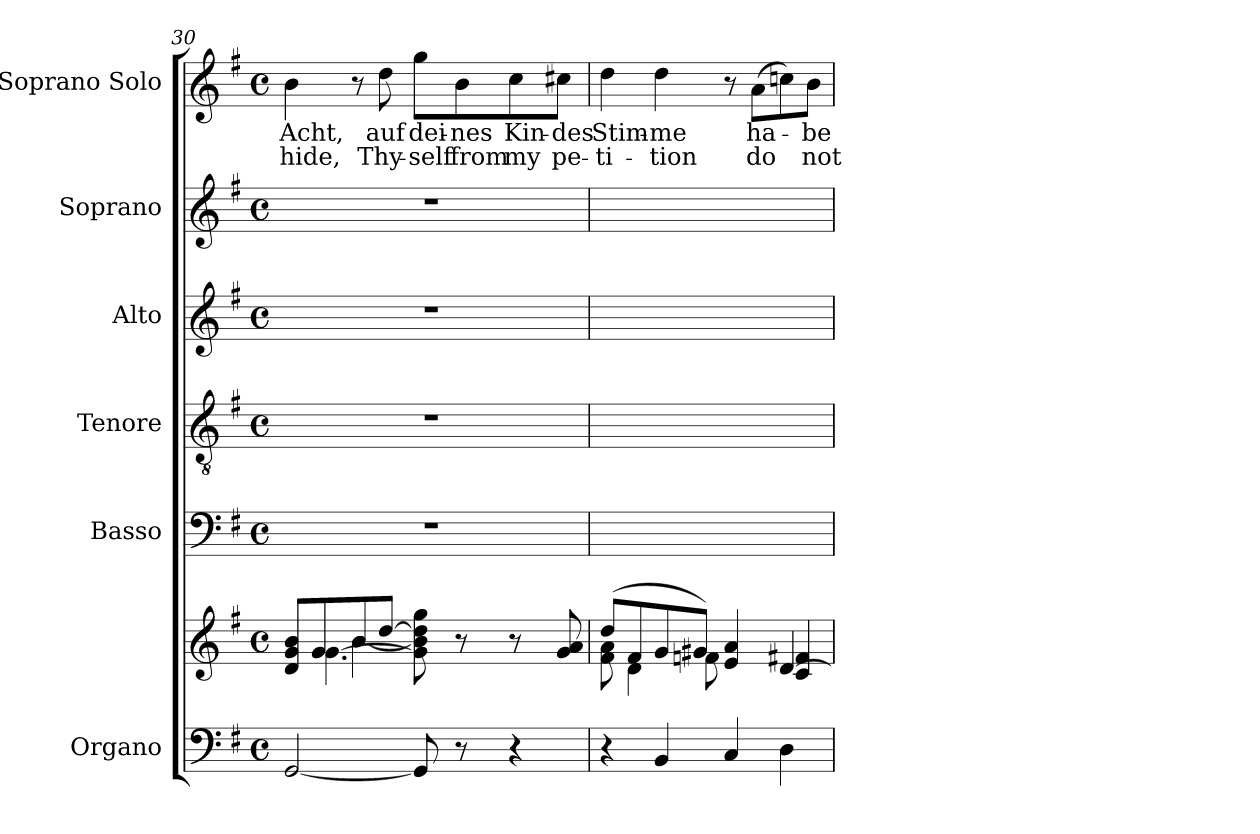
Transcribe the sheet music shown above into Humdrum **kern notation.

**kern	**kern	**kern	**kern	**kern	**kern	**kern	**text	**text
*part6	*part6	*part5	*part4	*part3	*part2	*part1	*part1	*part1
*staff7	*staff6	*staff5	*staff4	*staff3	*staff2	*staff1	*staff1	*staff1
*I"Organo	*	*I"Basso	*I"Tenore	*I"Alto	*I"Soprano	*I"Soprano Solo	*	*
*clefF4	*clefG2	*clefF4	*clefGv2	*clefG2	*clefG2	*clefG2	*	*
*k[f#]	*k[f#]	*k[f#]	*k[f#]	*k[f#]	*k[f#]	*k[f#]	*	*
*M4/4	*M4/4	*M4/4	*M4/4	*M4/4	*M4/4	*M4/4	*	*
*met(c)	*met(c)	*met(c)	*met(c)	*met(c)	*met(c)	*met(c)	*	*
=30	=30	=30	=30	=30	=30	=30	=30	=30
*	*^	*	*	*	*	*	*	*
*	*	*^	*	*	*	*	*	*	*
!	!	!	!	!	!	!	!	!	!LO:LY:b	!LO:LY:b
[2GG/	8d/ 8g/ 8b/L	4ryy	8ryy	1r	1r	1r	1r	4b\	Acht,	hide,
.	8g/	.	[4.g\	.	.	.	.	.	.	.
.	8b/	[4b\	.	.	.	.	.	8r	.	.
!	!	!	!	!	!	!	!	!	!LO:LY:b	!LO:LY:b
.	[8dd/J	.	.	.	.	.	.	8dd\	auf	Thy-
!	!	!	!	!	!	!	!	!	!LO:LY:b	!LO:LY:b
8GG/]	8g\] 8b\] 8dd\] 8gg\	8ryy	2ryy	.	.	.	.	8gg\L	dei-	self
!	!	!	!	!	!	!	!	!	!LO:LY:b	!LO:LY:b
8r	8r	8ryy	.	.	.	.	.	8b\	-nes	from
!	!	!	!	!	!	!	!	!	!LO:LY:b	!LO:LY:b
4r	8r	8ryy	.	.	.	.	.	8cc\	Kin-	my
!	!	!	!	!	!	!	!	!	!LO:LY:b	!LO:LY:b
.	8g/ 8a/	8ryy	.	.	.	.	.	8cc#X\J	-des	pe-
*	*	*v	*v	*	*	*	*	*	*	*
!!LO:LB:g=z
=31	=31	=31	=31	=31	=31	=31	=31	=31	=31
!	!	!	!	!	!	!	!	!LO:LY:b	!LO:LY:b
4r	(>8dd/L	8f#\ 8a\	1ryy	1ryy	1ryy	1ryy	4dd\	Stim-	ti-
.	8f#/	4d\	.	.	.	.	.	.	.
!	!	!	!	!	!	!	!	!LO:LY:b	!LO:LY:b
4BB/	8g/	.	.	.	.	.	4dd\	-me	tion
.	8g#X/J)	8fn\	.	.	.	.	.	.	.
4C/	4e/ 4a/	4ryy	.	.	.	.	8r	.	.
!	!	!	!	!	!	!	!	!LO:LY:b	!LO:LY:b
.	.	.	.	.	.	.	(>8a\L	ha-	do
4D\	[4d/	4c/ 4f#X/	.	.	.	.	8ccn\)	.	.
!	!	!	!	!	!	!	!	!LO:LY:b	!LO:LY:b
.	.	.	.	.	.	.	8b\J	-be	not
*	*v	*v	*	*	*	*	*	*	*
=	=	=	=	=	=	=	=	=
*-	*-	*-	*-	*-	*-	*-	*-	*-
